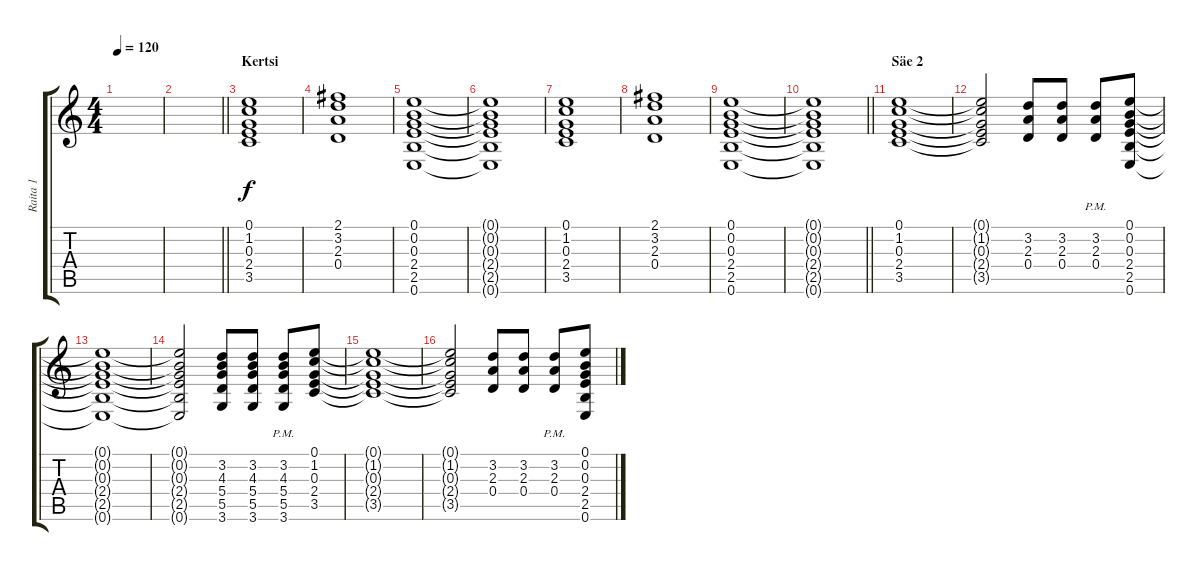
\track ("Raita 1" "Raita 1") {instrument electricguitarclean}
\staff {score tabs}
\tuning (E4 B3 G3 D3 A2 E2) {hide}
\ts (4 4)
\tempo 120
\clef g2
\ks c
|
\barLineRight lightlight
|
\section ("" "Kertsi")
(0.1 1.2 0.3 2.4 3.5).1 |
(2.1 3.2 2.3 0.4).1 |
(0.1 0.2 0.3 2.4 2.5 0.6).1 |
(0.1{t} 0.2{t} 0.3{t} 2.4{t} 2.5{t} 0.6{t}).1 |
(0.1 1.2 0.3 2.4 3.5).1 |
(2.1 3.2 2.3 0.4).1 |
(0.1 0.2 0.3 2.4 2.5 0.6).1 |
\barLineRight lightlight
(0.1{t} 0.2{t} 0.3{t} 2.4{t} 2.5{t} 0.6{t}).1 |
\section ("" "Säe 2")
(0.1 1.2 0.3 2.4 3.5).1 |
(0.1{t} 1.2{t} 0.3{t} 2.4{t} 3.5{t}).2 (3.2 2.3 0.4).8 (3.2 2.3 0.4).8 (3.2{pm} 2.3{pm} 0.4{pm}).8 (0.1 0.2 0.3 2.4 2.5 0.6).8 |
(0.1{t} 0.2{t} 0.3{t} 2.4{t} 2.5{t} 0.6{t}).1 |
(0.1{t} 0.2{t} 0.3{t} 2.4{t} 2.5{t} 0.6{t}).2 (3.2 4.3 5.4 5.5 3.6).8 (3.2 4.3 5.4 5.5 3.6).8 (3.2{pm} 4.3{pm} 5.4{pm} 5.5{pm} 3.6{pm}).8 (0.1 1.2 0.3 2.4 3.5).8 |
(0.1{t} 1.2{t} 0.3{t} 2.4{t} 3.5{t}).1 |
(0.1{t} 1.2{t} 0.3{t} 2.4{t} 3.5{t}).2 (3.2 2.3 0.4).8 (3.2 2.3 0.4).8 (3.2{pm} 2.3{pm} 0.4{pm}).8 (0.1 0.2 0.3 2.4 2.5 0.6).8
